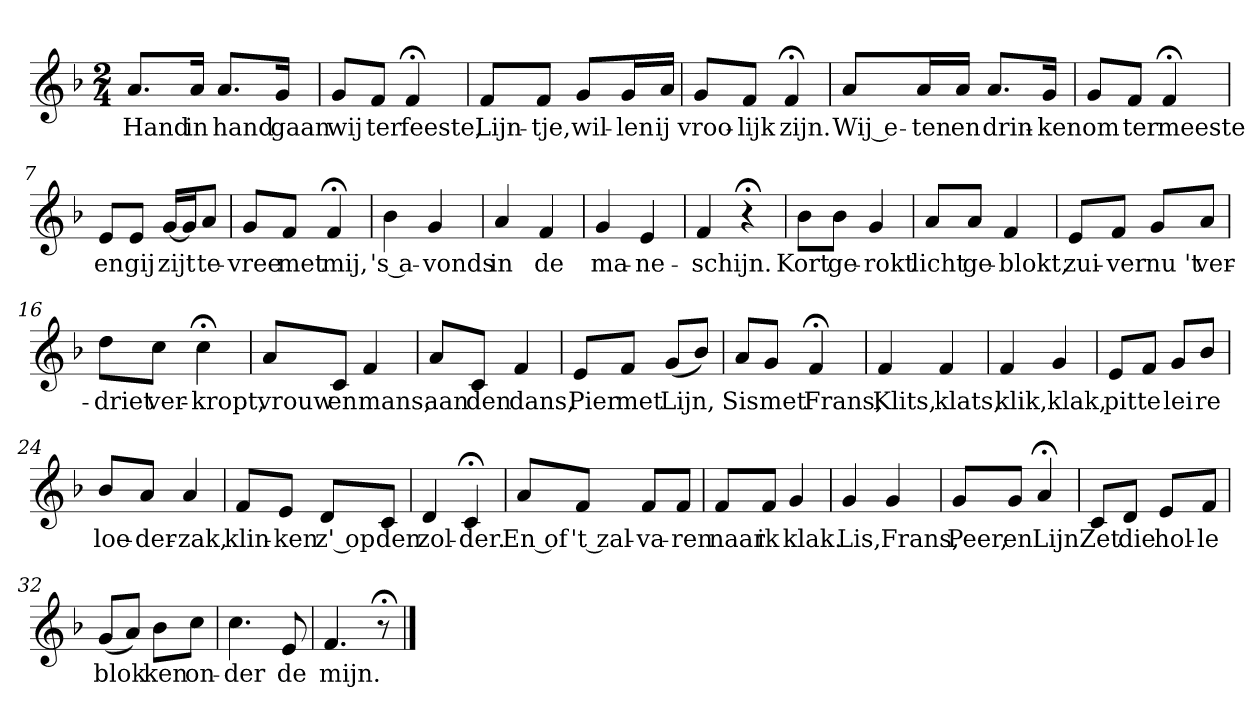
**kern	**text
*part1	*part1
*staff1	*staff1
*k[b-]	*
*F:	*
*M2/4	*
*MM120	*
=1	=1
8.aL	Hand
16aJk	in
8.aL	hand
16gJk	gaan
=2	=2
8gL	wij
8fJ	ter
4f;<	feeste,
=3	=3
8fL	Lijn-
8fJ	-tje,
8gL	wil-
16gL	-len
16aJJ	ij
=4	=4
8gL	vroo-
8fJ	-lijk
4f;<	zijn.
=5	=5
8aL	Wij e-
16aL	-ten
16aJJ	en
8.aL	drin-
16gJk	-ken
=6	=6
8gL	om
8fJ	ter
4f;<	meeste
=7	=7
8eL	en
8eJ	gij
[16gLL	zijt
16gJ]	.
8aJ	te-
=8	=8
8gL	-vree
8fJ	met
4f;<	mij,
=9	=9
4b-	's a-
4g	-vonds
=10	=10
4a	in
4f	de
=11	=11
4g	ma-
4e	-ne-
=12	=12
4f	-schijn.
4r;<	.
=13	=13
8b-L	Kort
8b-J	ge-
4g	-rokt
=14	=14
8aL	licht
8aJ	ge-
4f	-blokt,
=15	=15
8eL	zui-
8fJ	-ver
8gL	nu 't
8aJ	ver-
=16	=16
8ddL	-driet
8ccJ	ver-
4cc;<	-kropt,
=17	=17
8aL	vrouw
8cJ	en
4f	mans,
=18	=18
8aL	aan
8cJ	den
4f	dans,
=19	=19
8eL	Pier
8fJ	met
(8gL	Lijn,
8b-J)	.
=20	=20
8aL	Sis
8gJ	met
4f;<	Frans,
=21	=21
4f	Klits,
4f	klats,
=22	=22
4f	klik,
4g	klak,
=23	=23
8eL	pit
8fJ	te
8gL	lei
8b-J	re
=24	=24
8b-L	loe-
8aJ	-der-
4a	-zak,
=25	=25
8fL	klin-
8eJ	-ken
8dL	z' op
8cJ	den
=26	=26
4d	zol-
4c;<	-der.
=27	=27
8aL	En of
8fJ	't zal-
8fL	-va-
8fJ	-ren
=28	=28
8fL	naar
8fJ	ik
4g	klak.
=29	=29
4g	Lis,
4g	Frans,
=30	=30
8gL	Peer,
8gJ	en
4a;<	Lijn
=31	=31
8cL	Zet
8dJ	die
8eL	hol-
8fJ	-le
=32	=32
(8gL	blok
8aJ)	.
8b-L	ken
8ccJ	on-
=33	=33
4.cc	-der
8e	de
=34	=34
4.f	mijn.
8r;<	.
==	==
*-	*-
